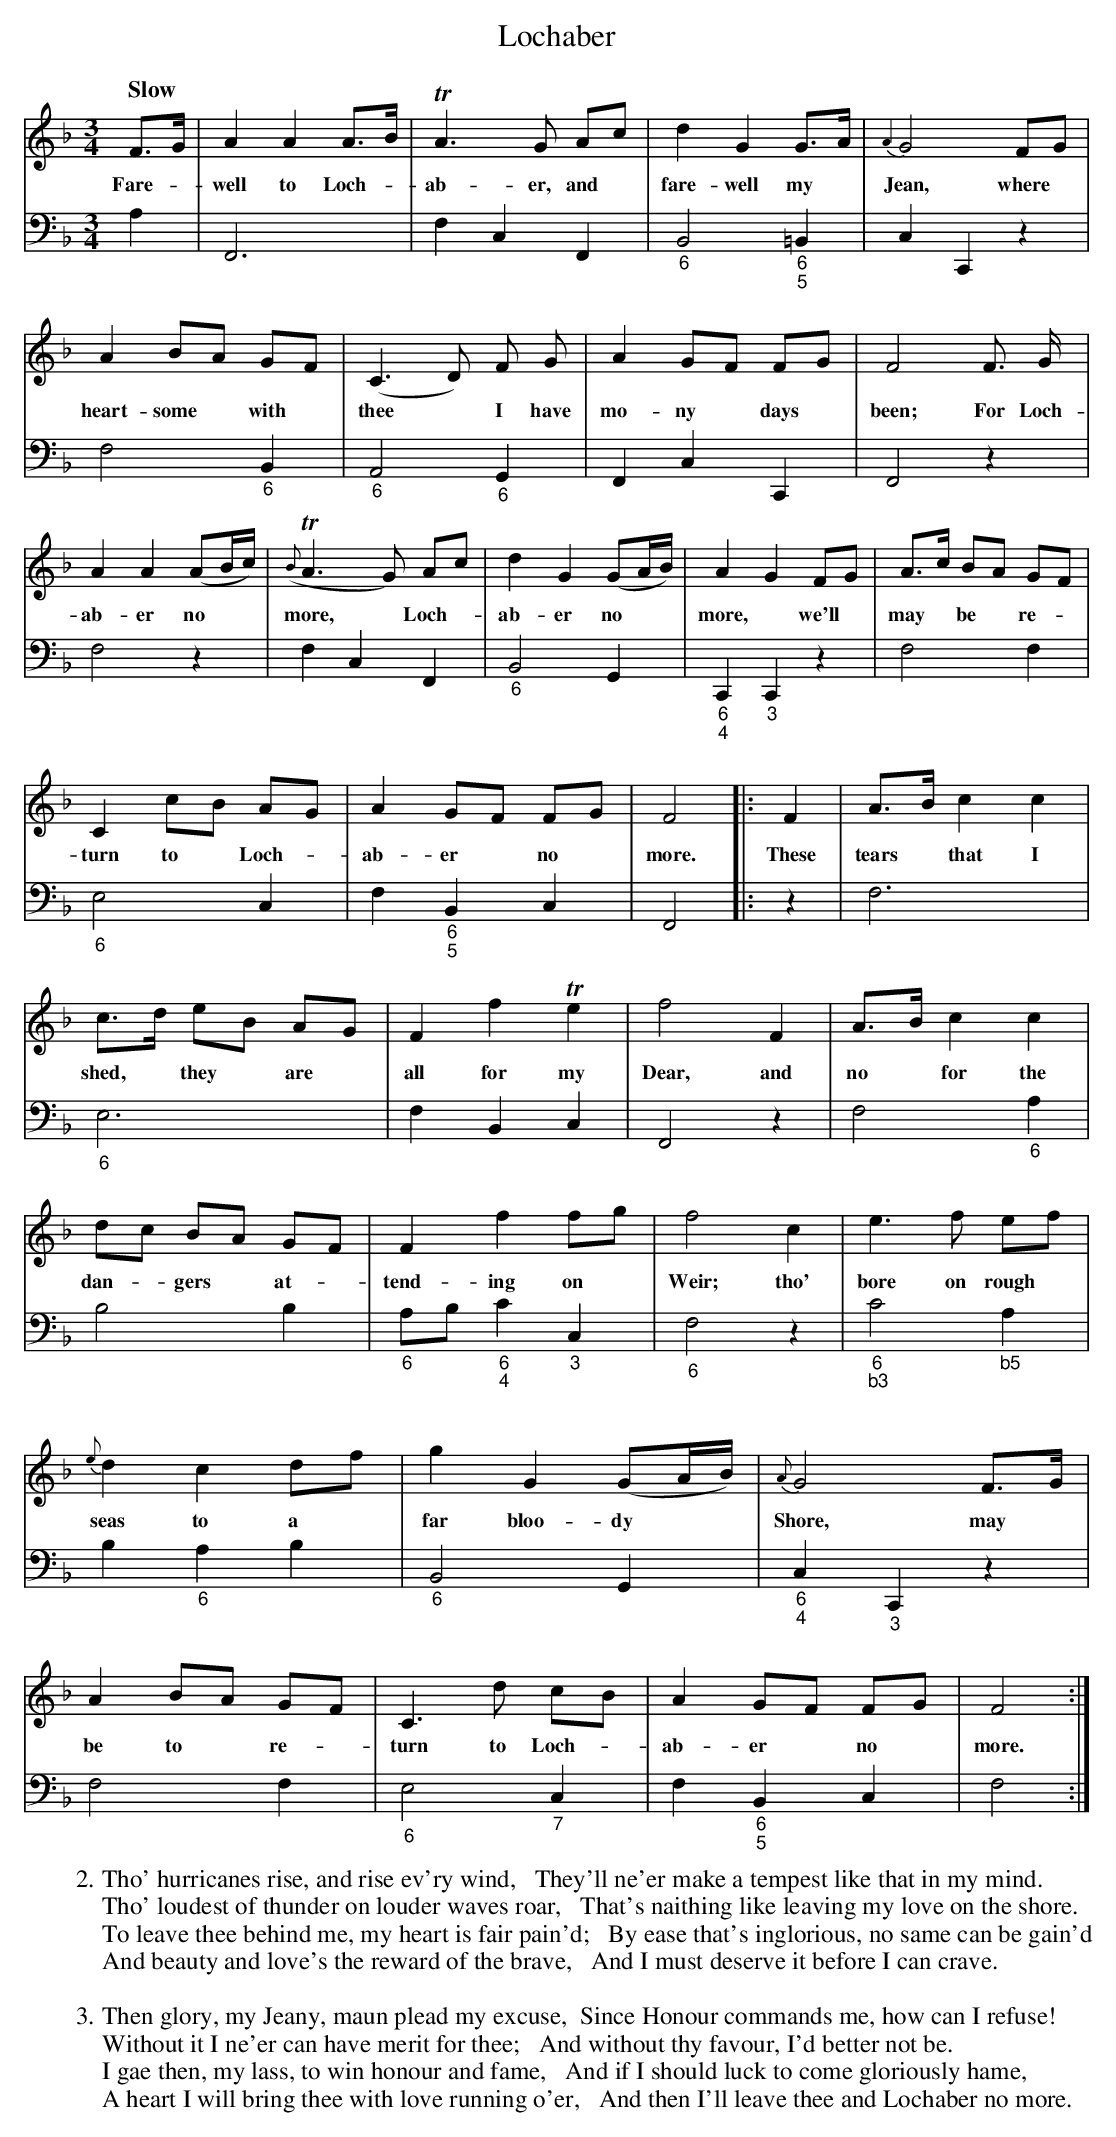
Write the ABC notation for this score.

X:1
T: Lochaber
M: 3/4
L: 1/8
Q: "Slow"
K: F
V: 1 staves=2
F>G | A2 A2 A>B | TA3 G Ac | d2 G2 G>A | {A2}G4 FG | A2 BA GF |
w: Fare-*well to Loch-*ab-er, and* fare-well my* Jean, where* heart-some* with*
(C3 D) F G | A2 GF FG | F4 F> G | A2 A2 (AB/c/) | ({B}TA3 G) Ac | d2 G2 (GA/B/) | A2 G2
w: thee* I have mo-ny* days* been; For Loch-ab-er no** more,* Loch-*ab-er no** more,*
FG | A>c BA GF | C2 cB AG | A2 GF FG | F4 |: F2 | A>B c2 c2 | c>d eB AG |
w: we'll* may* be* re-*turn to* Loch-*ab-er* no* more. These tears* that I shed,* they* are
F2 f2 Te2 | f4 F2 | A>B c2 c2 | dc BA GF | F2 f2 fg | f4 c2 | e3 f ef |
w: all for my Dear, and no* for the dan-*gers* at-*tend-ing on* Weir; tho' bore on rough*
{e}d2 c2 df | g2 G2 (GA/B/) | {A}G4 F>G | A2 BA GF | C3 d cB | A2 GF FG | F4 :|
w: seas to a* far bloo-dy** Shore, may* be to* re-*turn to Loch-*ab-er* no* more.
V: 2 clef=bass middle=d
a2 | F6 | f2 c2 F2 | "_6"B4 "_6;5"=B2 | c2 C2 z2 | f4 "_6"B2 |
"_6"A4 "_6"G2 | F2 c2 C2 | F4 z2 | f4 z2 | f2 c2 F2 | "_6"B4 G2 | "_6;4"C2 "_3"C2
z2 | f4 f2 | "_6"e4 c2 | f2 "_6;5"B2 c2 | F4 |: z2 | f6 | "_6"e6 |
f2 B2 c2 | F4 z2 | f4 "_6"a2 | b4 b2 | "_6"ab "_6;4"c'2 "_3"c2 | "_6"f4 z2 | "_6;b3"c'4 "_b5"a2 |
b2 "_6"a2 b2 | "_6"B4 G2 | "_6;4"c2 "_3"C2 z2 | f4 f2 | "_6"e4 "_7"c2 | f2 "_6;5"B2 c2 | f4 :|
W:2.Tho' hurricanes rise, and rise ev'ry wind,   They'll ne'er make a tempest like that in my mind.
W: Tho' loudest of thunder on louder waves roar,   That's naithing like leaving my love on the shore.
W: To leave thee behind me, my heart is fair pain'd;   By ease that's inglorious, no same can be gain'd
W: And beauty and love's the reward of the brave,   And I must deserve it before I can crave.
W:
W:3.Then glory, my Jeany, maun plead my excuse,  Since Honour commands me, how can I refuse!
W: Without it I ne'er can have merit for thee;   And without thy favour, I'd better not be.
W: I gae then, my lass, to win honour and fame,   And if I should luck to come gloriously hame,
W: A heart I will bring thee with love running o'er,   And then I'll leave thee and Lochaber no more.
W:
